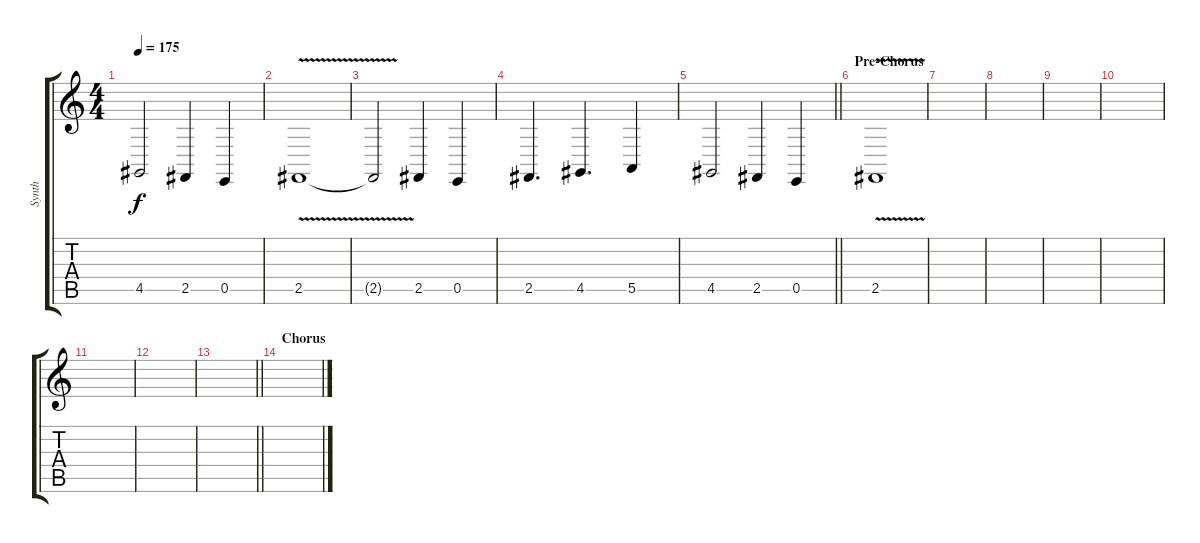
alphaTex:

\track ("Synth" "Synth") {instrument lead2sawtooth}
\staff {score tabs}
\tuning (B3 Gb3 D3 A2 E2 B1) {hide}
\ts (4 4)
\tempo 175
\clef g2
\ks c
4.5.2{dy f} 2.5.4 0.5.4 |
2.5{v}.1 |
2.5{t}.2 2.5.4 0.5.4 |
2.5.4{d} 4.5.4{d} 5.5.4 |
\barLineRight lightlight
4.5.2 2.5.4 0.5.4 |
\section ("" "Pre-Chorus")
2.5{v}.1 |
|
|
|
|
|
|
\barLineRight lightlight
|
\section ("" "Chorus")
